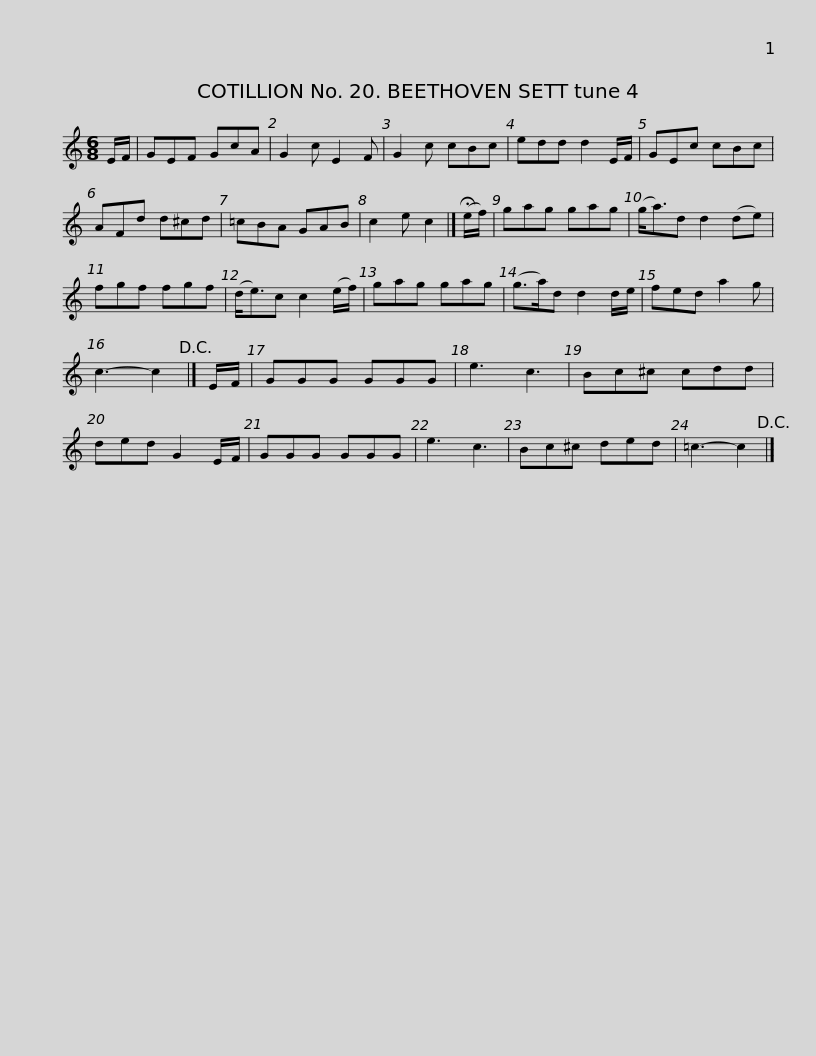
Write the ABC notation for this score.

X:1
L:1/8
M:6/8
I:linebreak $
K:C
V:1 treble
V:1
 E/F/ | GEF GcA | G2 c E2 F | G2 c cBc | edd d2 E/F/ | %5
 GEc cBc | AFd d^cd | =cBA GAB | c2 e c2 |]$ (!fermata!e/f/) | %10
 gag gag | (g<a)d d2 (de) | fgf fgf | (d<e)c c2 (e/f/) | gag gag | %15
 (g>a)d d2 d/e/ | fed a2 g |$ c3- c2!D.C.! |] E/F/ | GGG GGG | %20
 e3 c3 | Bc^c cdd | ded G2 E/F/ | GGG GGG | e3 c3 | %25
 Bc^c ded | =c3- c2!D.C.! |] %27
